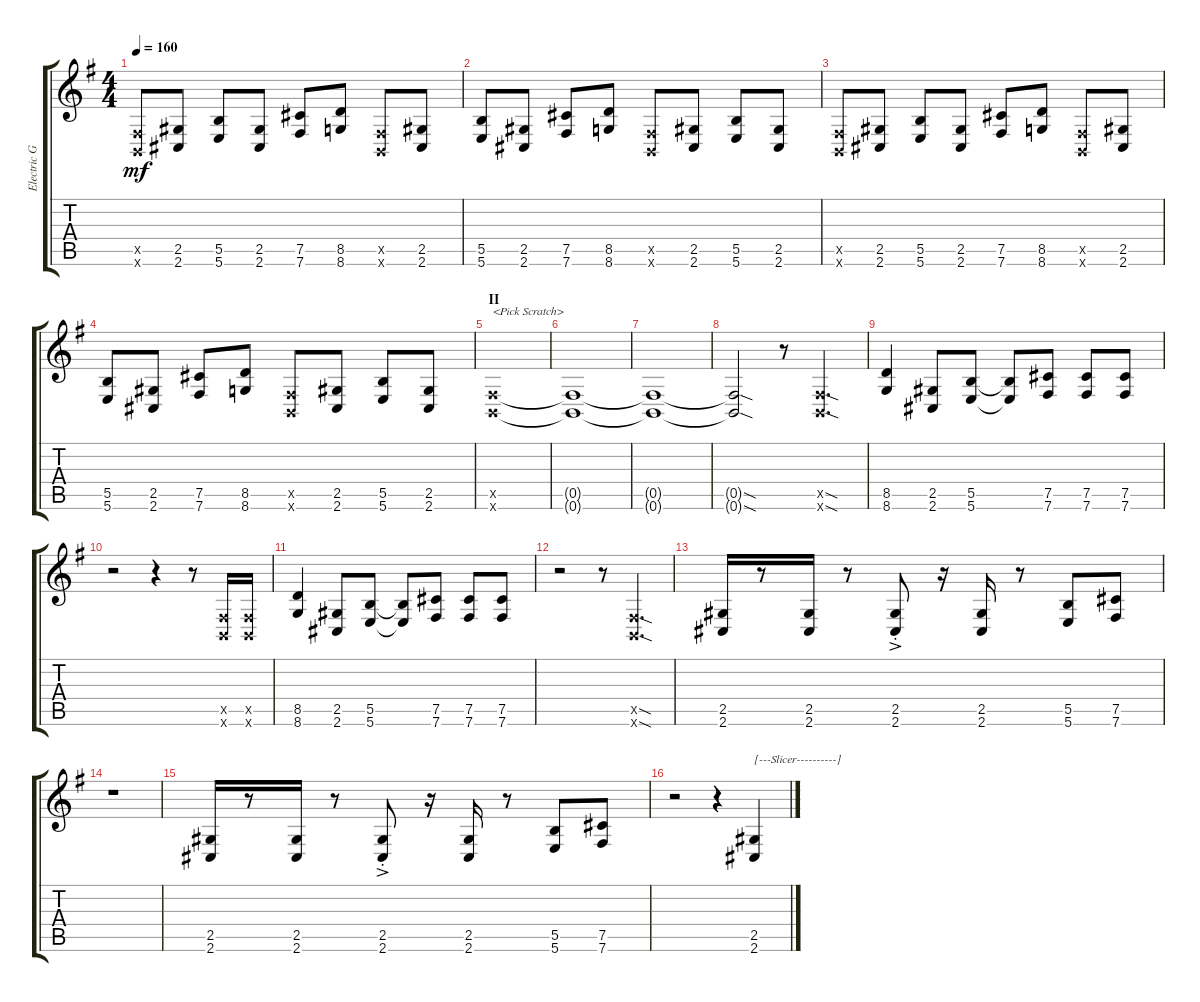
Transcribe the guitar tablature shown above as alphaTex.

\track ("Electric Guitar III <葵>" "Electric G") {instrument distortionguitar}
\staff {score tabs}
\tuning (Db4 Ab3 E3 B2 Gb2 B1) {hide}
\ts (4 4)
\tempo 160
\clef g2
\ks g
(0.5{x} 0.6{x}).8{dy mf} (2.5 2.6).8 (5.5 5.6).8 (2.5 2.6).8 (7.5 7.6).8 (8.5 8.6).8 (0.5{x} 0.6{x}).8 (2.5 2.6).8 |
(5.5 5.6).8 (2.5 2.6).8 (7.5 7.6).8 (8.5 8.6).8 (0.5{x} 0.6{x}).8 (2.5 2.6).8 (5.5 5.6).8 (2.5 2.6).8 |
(0.5{x} 0.6{x}).8 (2.5 2.6).8 (5.5 5.6).8 (2.5 2.6).8 (7.5 7.6).8 (8.5 8.6).8 (0.5{x} 0.6{x}).8 (2.5 2.6).8 |
(5.5 5.6).8 (2.5 2.6).8 (7.5 7.6).8 (8.5 8.6).8 (0.5{x} 0.6{x}).8 (2.5 2.6).8 (5.5 5.6).8 (2.5 2.6).8 |
\section ("" "II")
(0.5{x} 0.6{x}).1{txt "<Pick Scratch>"} |
(0.5{t} 0.6{t}).1 |
(0.5{t} 0.6{t}).1 |
(0.5{sod t} 0.6{sod t}).2 r.8 (0.5{sod x} 0.6{sod x}).4{d} |
(8.5 8.6).4 (2.5 2.6).8 (5.5 5.6).8 (5.5{t} 5.6{t}).8 (7.5 7.6).8 (7.5 7.6).8 (7.5 7.6).8 |
r.2 r.4 r.8 (0.5{x} 0.6{x}).16 (0.5{x} 0.6{x}).16 |
(8.5 8.6).4 (2.5 2.6).8 (5.5 5.6).8 (5.5{t} 5.6{t}).8 (7.5 7.6).8 (7.5 7.6).8 (7.5 7.6).8 |
r.2 r.8 (0.5{sod x} 0.6{sod x}).4{d} |
\section ("" "")
(2.5 2.6).16 r.8 (2.5 2.6).16 r.8 (2.5{ac st} 2.6{ac st}).8 r.16 (2.5 2.6).16 r.8 (5.5 5.6).8 (7.5 7.6).8 |
r.1 |
(2.5 2.6).16 r.8 (2.5 2.6).16 r.8 (2.5{ac st} 2.6{ac st}).8 r.16 (2.5 2.6).16 r.8 (5.5 5.6).8 (7.5 7.6).8 |
r.2 r.4 (2.5 2.6).4{txt "[---Slicer----------]"}
